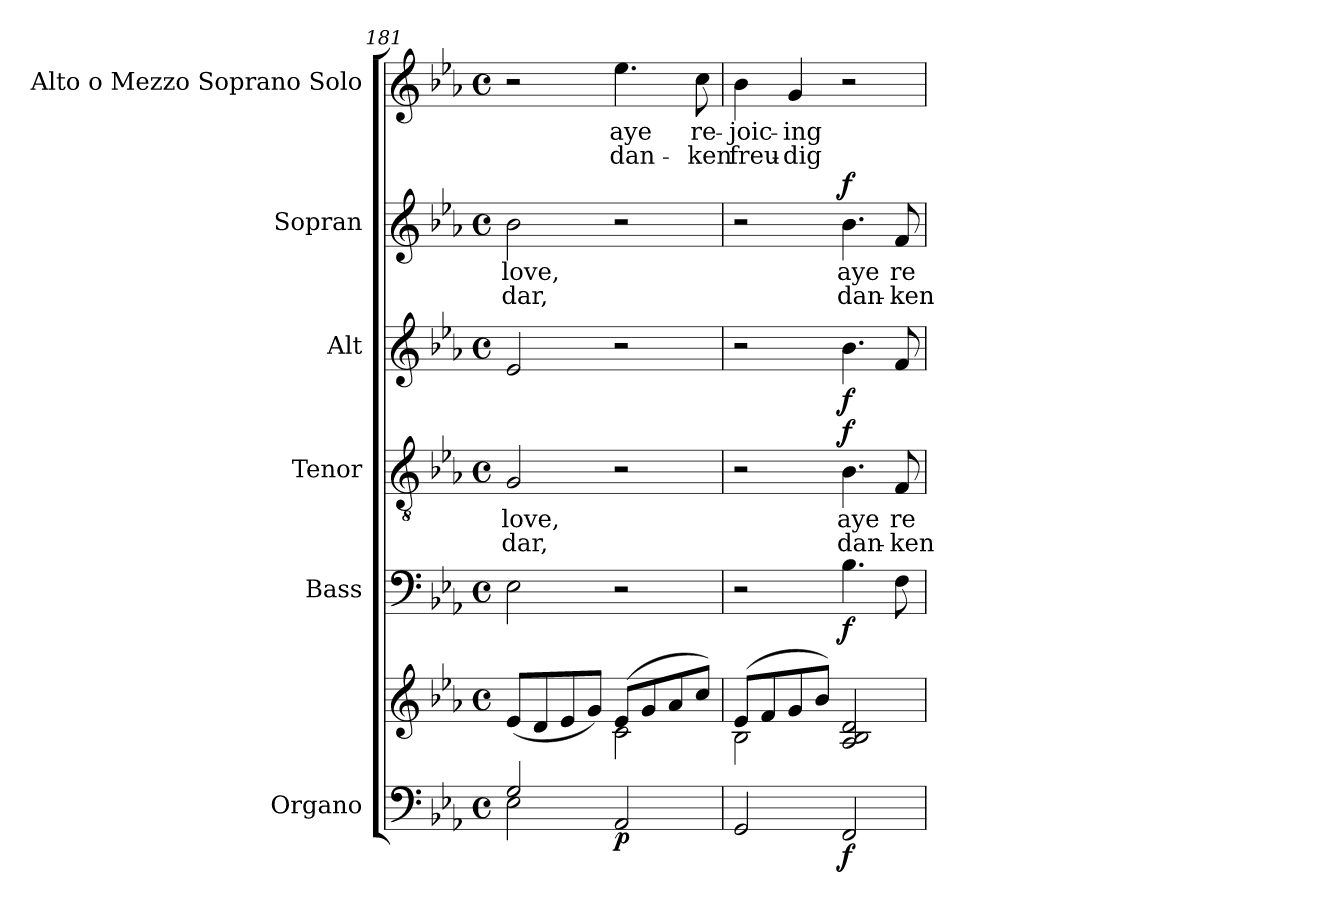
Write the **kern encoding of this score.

**kern	**kern	**dynam	**kern	**dynam	**kern	**text	**text	**dynam	**kern	**dynam	**kern	**text	**text	**dynam	**kern	**text	**text
*part6	*part6	*part6	*part5	*part5	*part4	*part4	*part4	*part4	*part3	*part3	*part2	*part2	*part2	*part2	*part1	*part1	*part1
*staff7	*staff6	*staff6/7	*staff5	*staff5	*staff4	*staff4	*staff4	*staff4	*staff3	*staff3	*staff2	*staff2	*staff2	*staff2	*staff1	*staff1	*staff1
*I"Organo	*	*	*I"Bass	*	*I"Tenor	*	*	*	*I"Alt	*	*I"Sopran	*	*	*	*I"Alto o Mezzo Soprano Solo	*	*
*	*	*	*I'B	*	*I'T	*	*	*	*I'A	*	*I'S	*	*	*	*I'S o l o	*	*
*clefF4	*clefG2	*	*clefF4	*	*clefGv2	*	*	*	*clefG2	*	*clefG2	*	*	*	*clefG2	*	*
*k[b-e-a-]	*k[b-e-a-]	*	*k[b-e-a-]	*	*k[b-e-a-]	*	*	*	*k[b-e-a-]	*	*k[b-e-a-]	*	*	*	*k[b-e-a-]	*	*
*M4/4	*M4/4	*	*M4/4	*	*M4/4	*	*	*	*M4/4	*	*M4/4	*	*	*	*M4/4	*	*
*met(c)	*met(c)	*	*met(c)	*	*met(c)	*	*	*	*met(c)	*	*met(c)	*	*	*	*met(c)	*	*
=181	=181	=181	=181	=181	=181	=181	=181	=181	=181	=181	=181	=181	=181	=181	=181	=181	=181
*^	*^	*	*	*	*	*	*	*	*	*	*	*	*	*	*	*	*
!	!	!	!	!	!	!	!	!LO:LY:b	!LO:LY:b	!	!	!	!	!LO:LY:b	!LO:LY:b	!	!	!	!
2G/	2E-\	(>8e-/L	2ryy	.	2E-\	.	2G/	love,	-dar,	.	2e-/	.	2b-\	love,	-dar,	.	2r	.	.
.	.	8d/	.	.	.	.	.	.	.	.	.	.	.	.	.	.	.	.	.
.	.	8e-/	.	.	.	.	.	.	.	.	.	.	.	.	.	.	.	.	.
.	.	8g/J)	.	.	.	.	.	.	.	.	.	.	.	.	.	.	.	.	.
!	!	!	!	!LO:DY:b=2	!	!	!	!	!	!	!	!	!	!	!	!	!	!LO:LY:b	!LO:LY:b
2AA-/	2rcyy	(>8e-/L	2c\	p	2r	.	2r	.	.	.	2r	.	2r	.	.	.	4.ee-\	aye	dan-
.	.	8g/	.	.	.	.	.	.	.	.	.	.	.	.	.	.	.	.	.
.	.	8a-/	.	.	.	.	.	.	.	.	.	.	.	.	.	.	.	.	.
!	!	!	!	!	!	!	!	!	!	!	!	!	!	!	!	!	!	!LO:LY:b	!LO:LY:b
.	.	8cc/J)	.	.	.	.	.	.	.	.	.	.	.	.	.	.	8cc\	re-	-ken
*v	*v	*	*	*	*	*	*	*	*	*	*	*	*	*	*	*	*	*	*
=182	=182	=182	=182	=182	=182	=182	=182	=182	=182	=182	=182	=182	=182	=182	=182	=182	=182	=182
!	!	!	!	!	!	!	!	!	!	!	!	!	!	!	!	!	!LO:LY:b	!LO:LY:b
2GG/	(>8e-/L	2B-\	.	2r	.	2r	.	.	.	2r	.	2r	.	.	.	4b-\	-joic-	freu-
.	8f/	.	.	.	.	.	.	.	.	.	.	.	.	.	.	.	.	.
!	!	!	!	!	!	!	!	!	!	!	!	!	!	!	!	!	!LO:LY:b	!LO:LY:b
.	8g/	.	.	.	.	.	.	.	.	.	.	.	.	.	.	4g/	-ing	-dig
.	8b-/J)	.	.	.	.	.	.	.	.	.	.	.	.	.	.	.	.	.
!	!	!	!LO:DY:b=2	!	!LO:DY:b	!	!LO:LY:b	!LO:LY:b	!LO:DY:b	!	!LO:DY:b	!	!LO:LY:b	!LO:LY:b	!LO:DY:b	!	!	!
2FF/	2A-/ 2B-/ 2d/	2ryy	f	4.B-\	f	4.B-\	aye	dan-	f	4.b-\	f	4.b-\	aye	dan-	f	2r	.	.
!	!	!	!	!	!	!	!LO:LY:b	!LO:LY:b	!	!	!	!	!LO:LY:b	!LO:LY:b	!	!	!	!
.	.	.	.	8F\	.	8F/	re-	-ken	.	8f/	.	8f/	re-	-ken	.	.	.	.
*	*v	*v	*	*	*	*	*	*	*	*	*	*	*	*	*	*	*	*
=	=	=	=	=	=	=	=	=	=	=	=	=	=	=	=	=	=
*-	*-	*-	*-	*-	*-	*-	*-	*-	*-	*-	*-	*-	*-	*-	*-	*-	*-
